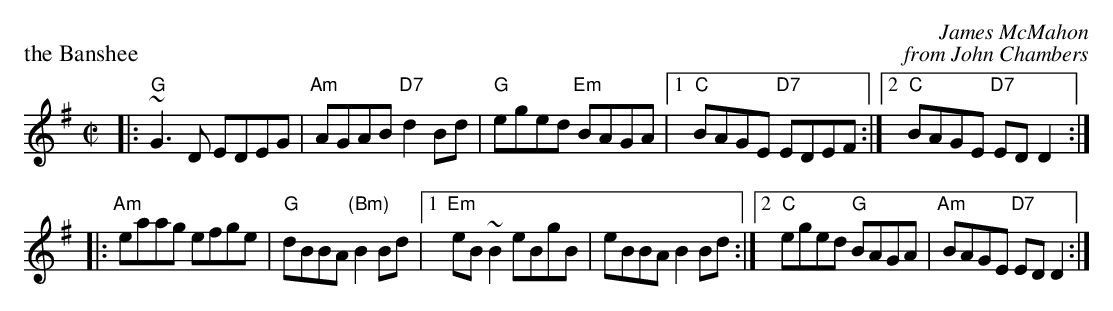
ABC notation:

X:1
P: the Banshee
C: James McMahon
C: from John Chambers
M: C|
L: 1/8
K: G
|: "G"~G3D EDEG | "Am"AGAB "D7"d2 Bd | "G"eged "Em"BAGA |1 "C"BAGE "D7"EDEF :|2 "C"BAGE "D7"EDD2 :|
|: "Am"eaag efge | "G"dBBA "(Bm)"B2Bd |1 "Em"eB ~B2 eBgB | eBBA B2Bd :|2 "C"eged "G"BAGA | "Am"BAGE "D7"EDD2 :|
